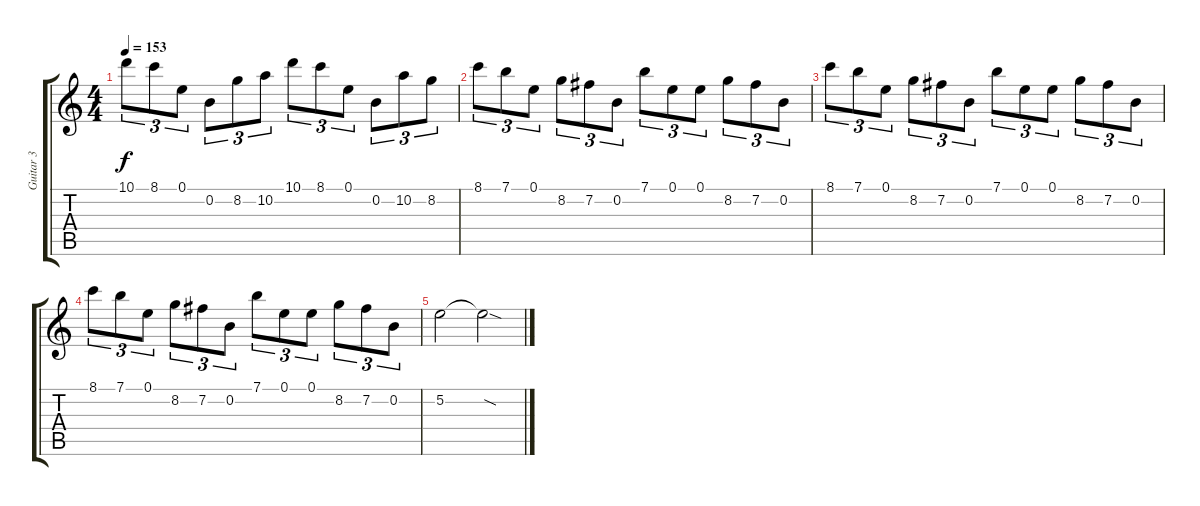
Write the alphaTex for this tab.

\track ("Guitar 3" "Guitar 3") {instrument distortionguitar}
\staff {score tabs}
\tuning (E4 B3 G3 D3 A2 E2) {hide}
\ts (4 4)
\tempo 153
\clef g2
\ks c
10.1.8{tu (3 2) dy f} 8.1.8{tu (3 2)} 0.1.8{tu (3 2)} 0.2.8{tu (3 2)} 8.2.8{tu (3 2)} 10.2.8{tu (3 2)} 10.1.8{tu (3 2)} 8.1.8{tu (3 2)} 0.1.8{tu (3 2)} 0.2.8{tu (3 2)} 10.2.8{tu (3 2)} 8.2.8{tu (3 2)} |
8.1.8{tu (3 2)} 7.1.8{tu (3 2)} 0.1.8{tu (3 2)} 8.2.8{tu (3 2)} 7.2.8{tu (3 2)} 0.2.8{tu (3 2)} 7.1.8{tu (3 2)} 0.1.8{tu (3 2)} 0.1.8{tu (3 2)} 8.2.8{tu (3 2)} 7.2.8{tu (3 2)} 0.2.8{tu (3 2)} |
8.1.8{tu (3 2)} 7.1.8{tu (3 2)} 0.1.8{tu (3 2)} 8.2.8{tu (3 2)} 7.2.8{tu (3 2)} 0.2.8{tu (3 2)} 7.1.8{tu (3 2)} 0.1.8{tu (3 2)} 0.1.8{tu (3 2)} 8.2.8{tu (3 2)} 7.2.8{tu (3 2)} 0.2.8{tu (3 2)} |
8.1.8{tu (3 2)} 7.1.8{tu (3 2)} 0.1.8{tu (3 2)} 8.2.8{tu (3 2)} 7.2.8{tu (3 2)} 0.2.8{tu (3 2)} 7.1.8{tu (3 2)} 0.1.8{tu (3 2)} 0.1.8{tu (3 2)} 8.2.8{tu (3 2)} 7.2.8{tu (3 2)} 0.2.8{tu (3 2)} |
5.2.2 5.2{sod t}.2
